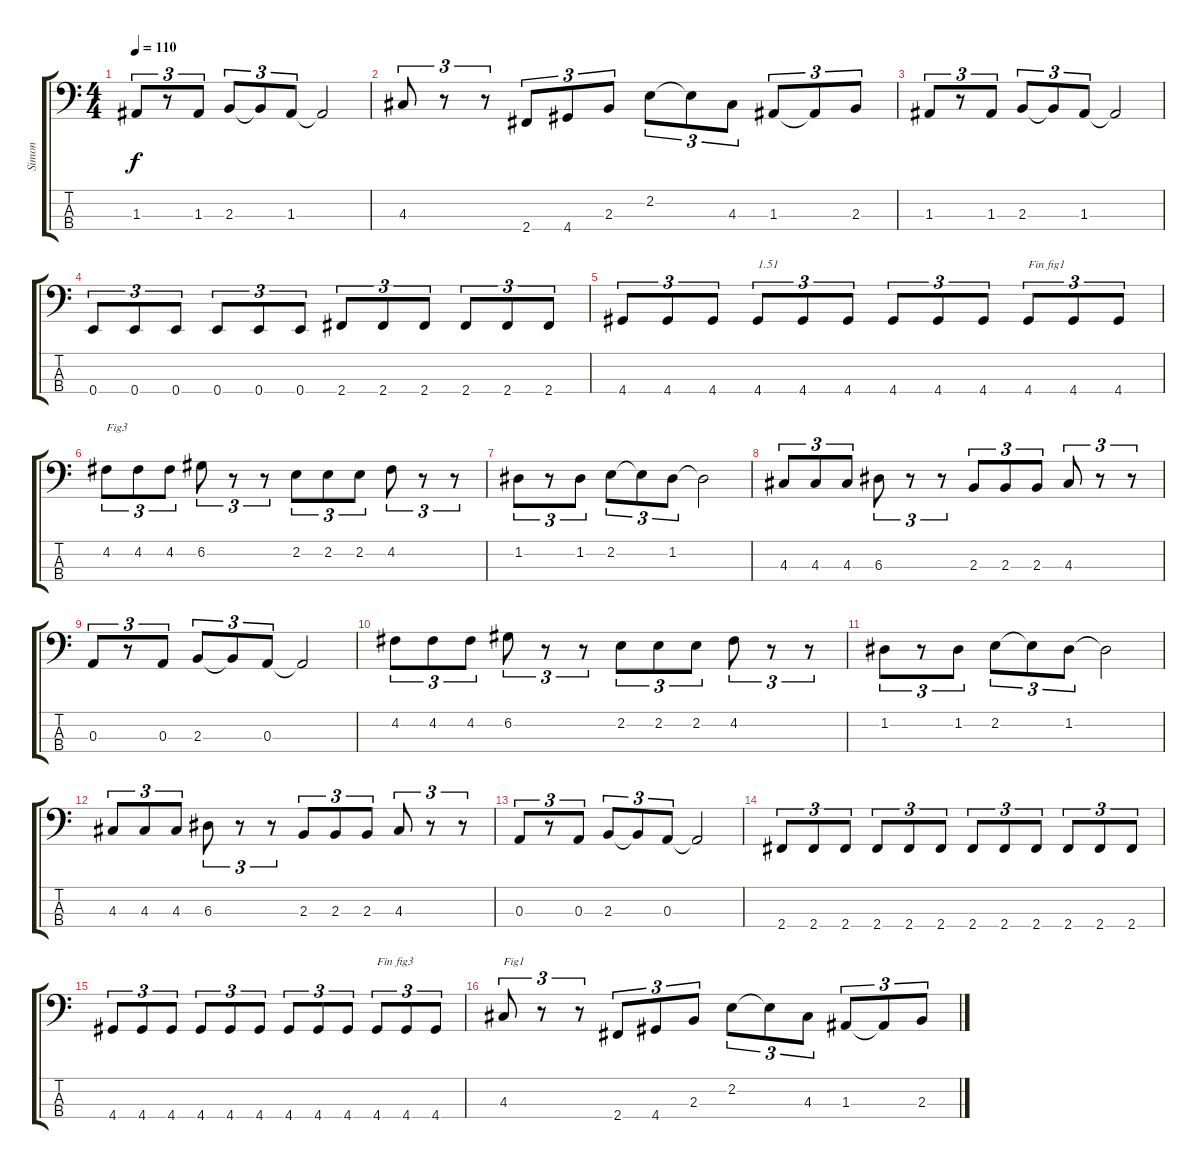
\track ("Simon" "Simon") {instrument electricbasspick}
\staff {score tabs}
\tuning (G2 D2 A1 E1) {hide}
\ts (4 4)
\tempo 110
\clef f4
\ks c
1.3.8{tu (3 2) dy f} r.8{tu (3 2)} 1.3.8{tu (3 2)} 2.3.8{tu (3 2)} 2.3{t}.8{tu (3 2)} 1.3.8{tu (3 2)} 1.3{t}.2 |
4.3.8{tu (3 2)} r.8{tu (3 2)} r.8{tu (3 2)} 2.4.8{tu (3 2)} 4.4.8{tu (3 2)} 2.3.8{tu (3 2)} 2.2.8{tu (3 2)} 2.2{t}.8{tu (3 2)} 4.3.8{tu (3 2)} 1.3.8{tu (3 2)} 1.3{t}.8{tu (3 2)} 2.3.8{tu (3 2)} |
1.3.8{tu (3 2)} r.8{tu (3 2)} 1.3.8{tu (3 2)} 2.3.8{tu (3 2)} 2.3{t}.8{tu (3 2)} 1.3.8{tu (3 2)} 1.3{t}.2 |
0.4.8{tu (3 2)} 0.4.8{tu (3 2)} 0.4.8{tu (3 2)} 0.4.8{tu (3 2)} 0.4.8{tu (3 2)} 0.4.8{tu (3 2)} 2.4.8{tu (3 2)} 2.4.8{tu (3 2)} 2.4.8{tu (3 2)} 2.4.8{tu (3 2)} 2.4.8{tu (3 2)} 2.4.8{tu (3 2)} |
4.4.8{tu (3 2)} 4.4.8{tu (3 2)} 4.4.8{tu (3 2)} 4.4.8{tu (3 2) txt "1.51"} 4.4.8{tu (3 2)} 4.4.8{tu (3 2)} 4.4.8{tu (3 2)} 4.4.8{tu (3 2)} 4.4.8{tu (3 2)} 4.4.8{tu (3 2) txt "Fin fig1"} 4.4.8{tu (3 2)} 4.4.8{tu (3 2)} |
4.2.8{tu (3 2) txt "Fig3"} 4.2.8{tu (3 2)} 4.2.8{tu (3 2)} 6.2.8{tu (3 2)} r.8{tu (3 2)} r.8{tu (3 2)} 2.2.8{tu (3 2)} 2.2.8{tu (3 2)} 2.2.8{tu (3 2)} 4.2.8{tu (3 2)} r.8{tu (3 2)} r.8{tu (3 2)} |
1.2.8{tu (3 2)} r.8{tu (3 2)} 1.2.8{tu (3 2)} 2.2.8{tu (3 2)} 2.2{t}.8{tu (3 2)} 1.2.8{tu (3 2)} 1.2{t}.2 |
4.3.8{tu (3 2)} 4.3.8{tu (3 2)} 4.3.8{tu (3 2)} 6.3.8{tu (3 2)} r.8{tu (3 2)} r.8{tu (3 2)} 2.3.8{tu (3 2)} 2.3.8{tu (3 2)} 2.3.8{tu (3 2)} 4.3.8{tu (3 2)} r.8{tu (3 2)} r.8{tu (3 2)} |
0.3.8{tu (3 2)} r.8{tu (3 2)} 0.3.8{tu (3 2)} 2.3.8{tu (3 2)} 2.3{t}.8{tu (3 2)} 0.3.8{tu (3 2)} 0.3{t}.2 |
4.2.8{tu (3 2)} 4.2.8{tu (3 2)} 4.2.8{tu (3 2)} 6.2.8{tu (3 2)} r.8{tu (3 2)} r.8{tu (3 2)} 2.2.8{tu (3 2)} 2.2.8{tu (3 2)} 2.2.8{tu (3 2)} 4.2.8{tu (3 2)} r.8{tu (3 2)} r.8{tu (3 2)} |
1.2.8{tu (3 2)} r.8{tu (3 2)} 1.2.8{tu (3 2)} 2.2.8{tu (3 2)} 2.2{t}.8{tu (3 2)} 1.2.8{tu (3 2)} 1.2{t}.2 |
4.3.8{tu (3 2)} 4.3.8{tu (3 2)} 4.3.8{tu (3 2)} 6.3.8{tu (3 2)} r.8{tu (3 2)} r.8{tu (3 2)} 2.3.8{tu (3 2)} 2.3.8{tu (3 2)} 2.3.8{tu (3 2)} 4.3.8{tu (3 2)} r.8{tu (3 2)} r.8{tu (3 2)} |
0.3.8{tu (3 2)} r.8{tu (3 2)} 0.3.8{tu (3 2)} 2.3.8{tu (3 2)} 2.3{t}.8{tu (3 2)} 0.3.8{tu (3 2)} 0.3{t}.2 |
2.4.8{tu (3 2)} 2.4.8{tu (3 2)} 2.4.8{tu (3 2)} 2.4.8{tu (3 2)} 2.4.8{tu (3 2)} 2.4.8{tu (3 2)} 2.4.8{tu (3 2)} 2.4.8{tu (3 2)} 2.4.8{tu (3 2)} 2.4.8{tu (3 2)} 2.4.8{tu (3 2)} 2.4.8{tu (3 2)} |
4.4.8{tu (3 2)} 4.4.8{tu (3 2)} 4.4.8{tu (3 2)} 4.4.8{tu (3 2)} 4.4.8{tu (3 2)} 4.4.8{tu (3 2)} 4.4.8{tu (3 2)} 4.4.8{tu (3 2)} 4.4.8{tu (3 2)} 4.4.8{tu (3 2) txt "Fin fig3"} 4.4.8{tu (3 2)} 4.4.8{tu (3 2)} |
4.3.8{tu (3 2) txt "Fig1"} r.8{tu (3 2)} r.8{tu (3 2)} 2.4.8{tu (3 2)} 4.4.8{tu (3 2)} 2.3.8{tu (3 2)} 2.2.8{tu (3 2)} 2.2{t}.8{tu (3 2)} 4.3.8{tu (3 2)} 1.3.8{tu (3 2)} 1.3{t}.8{tu (3 2)} 2.3.8{tu (3 2)}
